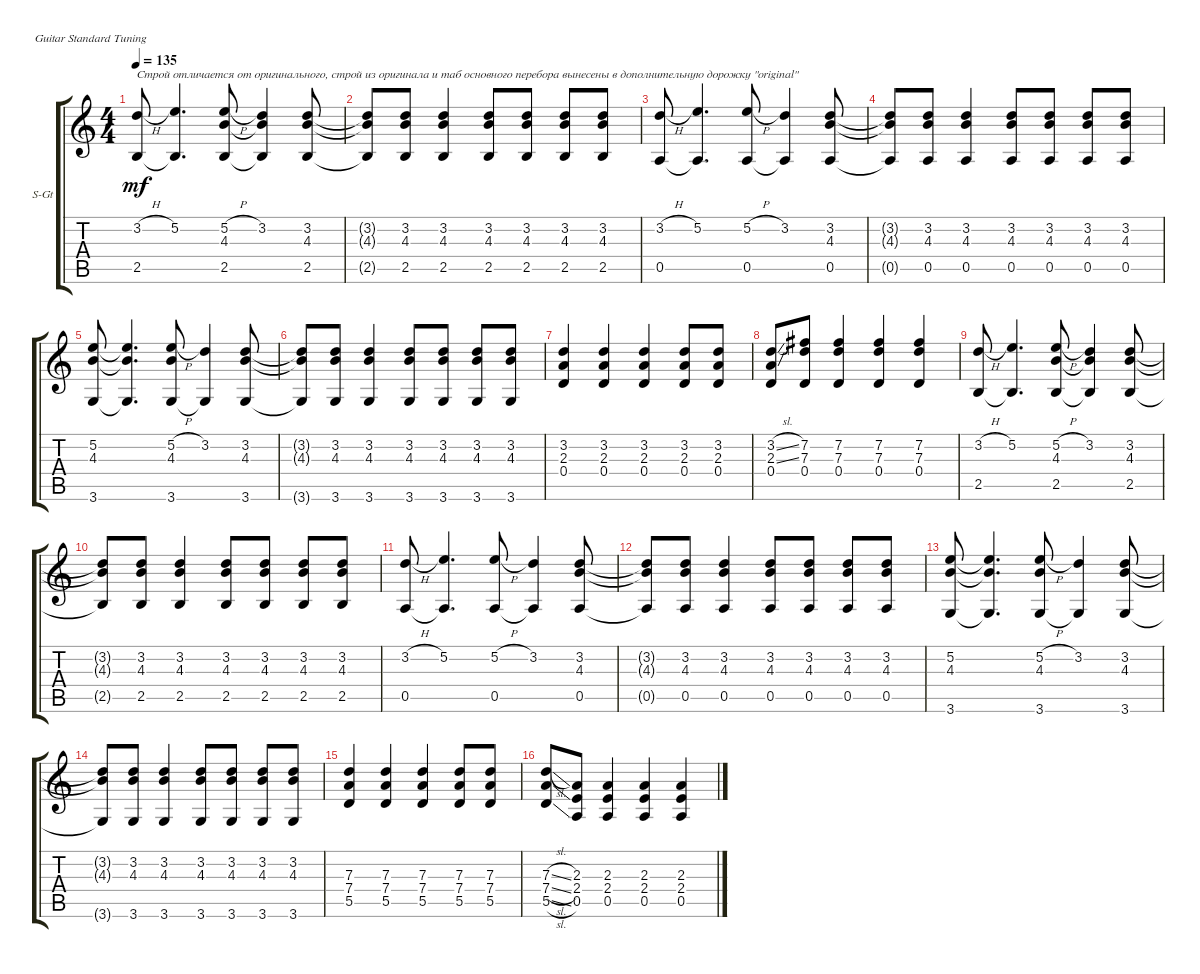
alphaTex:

\defaultSystemsLayout 4
\bracketExtendMode groupsimilarinstruments
\firstSystemTrackNameOrientation horizontal
\otherSystemsTrackNameOrientation horizontal
\track ("Steel Guitar" "S-Gt") {instrument acousticguitarsteel}
\staff {score tabs}
\tuning (E4 B3 G3 D3 A2 E2)
\ts (4 4)
\tempo 135
\clef g2
\scale
0.487395
\ks c
(3.2{h} 2.5).8{txt "Строй отличается от оригинального, строй из оригинала и таб основного перебора вынесены в дополнительную дорожку \"original\"" dy mf instrument acousticguitarsteel} (2.5{t} 5.2).4{d} (2.5 5.2{h} 4.3).8 (3.2 2.5{t} 4.3{t}).4 (3.2 4.3 2.5).8 |
\scale
0.256303 (3.2{t} 4.3{t} 2.5{t}).8 (3.2 4.3 2.5).8 (3.2 4.3 2.5).4 (3.2 4.3 2.5).8 (3.2 4.3 2.5).8 (3.2 4.3 2.5).8 (3.2 4.3 2.5).8 |
\scale
0.256303 (0.5 3.2{h}).8 (5.2 0.5{t}).4{d} (0.5 5.2{h}).8 (0.5{t} 3.2).4 (0.5 3.2 4.3).8 |
\scale
0.333333 (4.3{t} 3.2{t} 0.5{t}).8 (4.3 0.5 3.2).8 (0.5 3.2 4.3).4 (0.5 3.2 4.3).8 (0.5 3.2 4.3).8 (0.5 3.2 4.3).8 (0.5 3.2 4.3).8 |
\scale
0.333333 (4.3 3.6 5.2).8 (3.6{t} 5.2{t} 4.3{t}).4{d} (3.6 5.2{h} 4.3).8 (3.2 3.6{t}).4 (3.2 4.3 3.6).8 |
\scale
0.333333 (3.6{t} 3.2{t} 4.3{t}).8 (3.6 3.2 4.3).8 (3.6 3.2 4.3).4 (3.6 3.2 4.3).8 (3.6 3.2 4.3).8 (3.6 3.2 4.3).8 (3.6 3.2 4.3).8 |
\scale
0.333333 (0.4 2.3 3.2).4 (0.4 2.3 3.2).4 (0.4 2.3 3.2).4 (0.4 2.3 3.2).8 (0.4 2.3 3.2).8 |
\scale
0.333333 (0.4 2.3{sl} 3.2{sl}).8 (0.4 7.3 7.2).8 (0.4 7.3 7.2).4 (0.4 7.3 7.2).4 (0.4 7.3 7.2).4 |
\scale
0.333333 (3.2{h} 2.5).8 (2.5{t} 5.2).4{d} (2.5 5.2{h} 4.3).8 (3.2 2.5{t} 4.3{t}).4 (3.2 4.3 2.5).8 |
\scale
0.333333 (3.2{t} 4.3{t} 2.5{t}).8 (3.2 4.3 2.5).8 (3.2 4.3 2.5).4 (3.2 4.3 2.5).8 (3.2 4.3 2.5).8 (3.2 4.3 2.5).8 (3.2 4.3 2.5).8 |
\scale
0.333333 (0.5 3.2{h}).8 (5.2 0.5{t}).4{d} (0.5 5.2{h}).8 (0.5{t} 3.2).4 (0.5 3.2 4.3).8 |
\scale
0.333333 (4.3{t} 3.2{t} 0.5{t}).8 (4.3 0.5 3.2).8 (0.5 3.2 4.3).4 (0.5 3.2 4.3).8 (0.5 3.2 4.3).8 (0.5 3.2 4.3).8 (0.5 3.2 4.3).8 |
\scale
0.333333 (4.3 3.6 5.2).8 (3.6{t} 5.2{t} 4.3{t}).4{d} (3.6 5.2{h} 4.3).8 (3.2 3.6{t}).4 (3.2 4.3 3.6).8 |
\scale
0.333333 (3.6{t} 3.2{t} 4.3{t}).8 (3.6 3.2 4.3).8 (3.6 3.2 4.3).4 (3.6 3.2 4.3).8 (3.6 3.2 4.3).8 (3.6 3.2 4.3).8 (3.6 3.2 4.3).8 |
\scale
0.333333 (7.4 5.5 7.3).4 (7.4 5.5 7.3).4 (7.4 5.5 7.3).4 (7.4 5.5 7.3).8 (7.4 5.5 7.3).8 |
\scale
0.312821 (7.4{sl} 5.5{sl} 7.3{sl}).8 (0.5 2.4 2.3).8 (0.5 2.4 2.3).4 (0.5 2.4 2.3).4 (0.5 2.4 2.3).4
